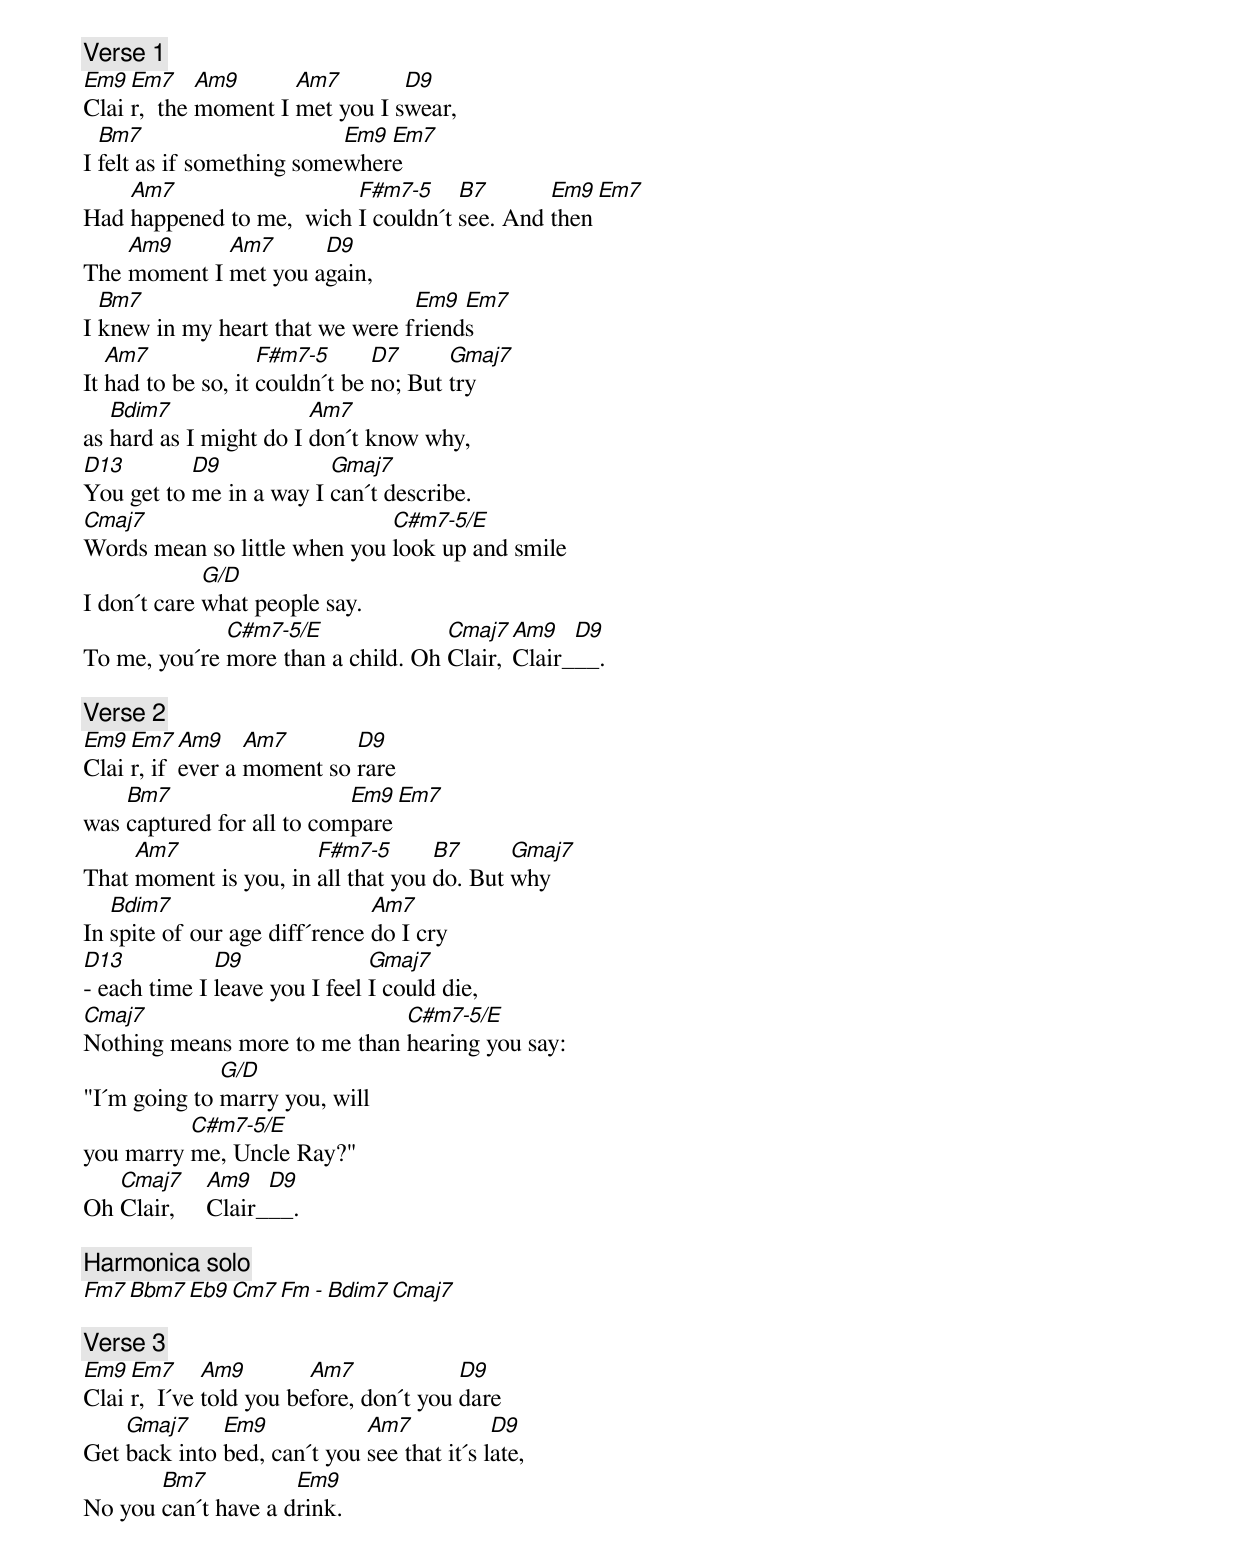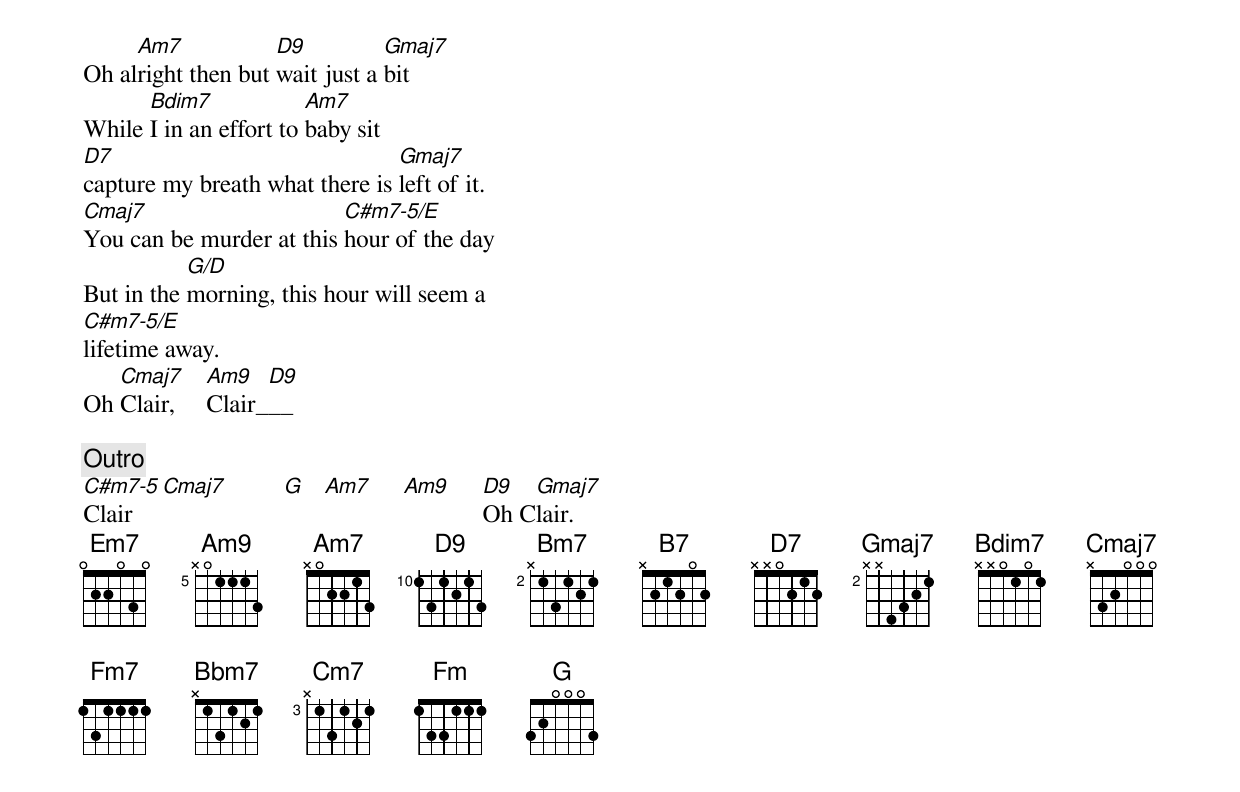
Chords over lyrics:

[Verse 1]
Em9 Em7     Am9      Am7        D9
Clair,  the moment I met you I swear,
  Bm7                      Em9 Em7
I felt as if something somewhere
    Am7                   F#m7-5     B7       Em9 Em7
Had happened to me,  wich I couldn´t see. And then
    Am9      Am7      D9
The moment I met you again,
  Bm7                            Em9  Em7
I knew in my heart that we were friends
   Am7              F#m7-5      D7      Gmaj7
It had to be so, it couldn´t be no; But try
   Bdim7                Am7
as hard as I might do I don´t know why,
D13        D9            Gmaj7
You get to me in a way I can´t describe.
Cmaj7                         C#m7-5/E
Words mean so little when you look up and smile
             G/D
I don´t care what people say.
              C#m7-5/E              Cmaj7  Am9   D9
To me, you´re more than a child. Oh Clair, Clair___.

[Verse 2]
Em9 Em7   Am9    Am7       D9
Clair, if ever a moment so rare
    Bm7                    Em9 Em7
was captured for all to compare
     Am7               F#m7-5       B7      Gmaj7
That moment is you, in all that you do. But why
   Bdim7                       Am7
In spite of our age diff´rence do I cry
D13           D9               Gmaj7
- each time I leave you I feel I could die,
Cmaj7                         C#m7-5/E
Nothing means more to me than hearing you say:
              G/D
"I´m going to marry you, will
          C#m7-5/E
you marry me, Uncle Ray?"
   Cmaj7      Am9   D9
Oh Clair,     Clair___.

[Harmonica solo]
Fm7  Bbm7  Eb9  Cm7  Fm - Bdim7  Cmaj7

[Verse 3]
Em9 Em7      Am9        Am7             D9
Clair,  I´ve told you before, don´t you dare
    Gmaj7     Em9            Am7            D9
Get back into bed, can´t you see that it´s late,
       Bm7           Em9
No you can´t have a drink.
     Am7            D9          Gmaj7
Oh alright then but wait just a bit
      Bdim7             Am7
While I in an effort to baby sit
D7                              Gmaj7
capture my breath what there is left of it.
Cmaj7                     C#m7-5/E
You can be murder at this hour of the day
           G/D
But in the morning, this hour will seem a
C#m7-5/E
lifetime away.
   Cmaj7      Am9   D9
Oh Clair,     Clair___

[Outro]
C#m7-5   Cmaj7    G  Am7  Am9  D9  Gmaj7
Clair                          Oh Clair.
